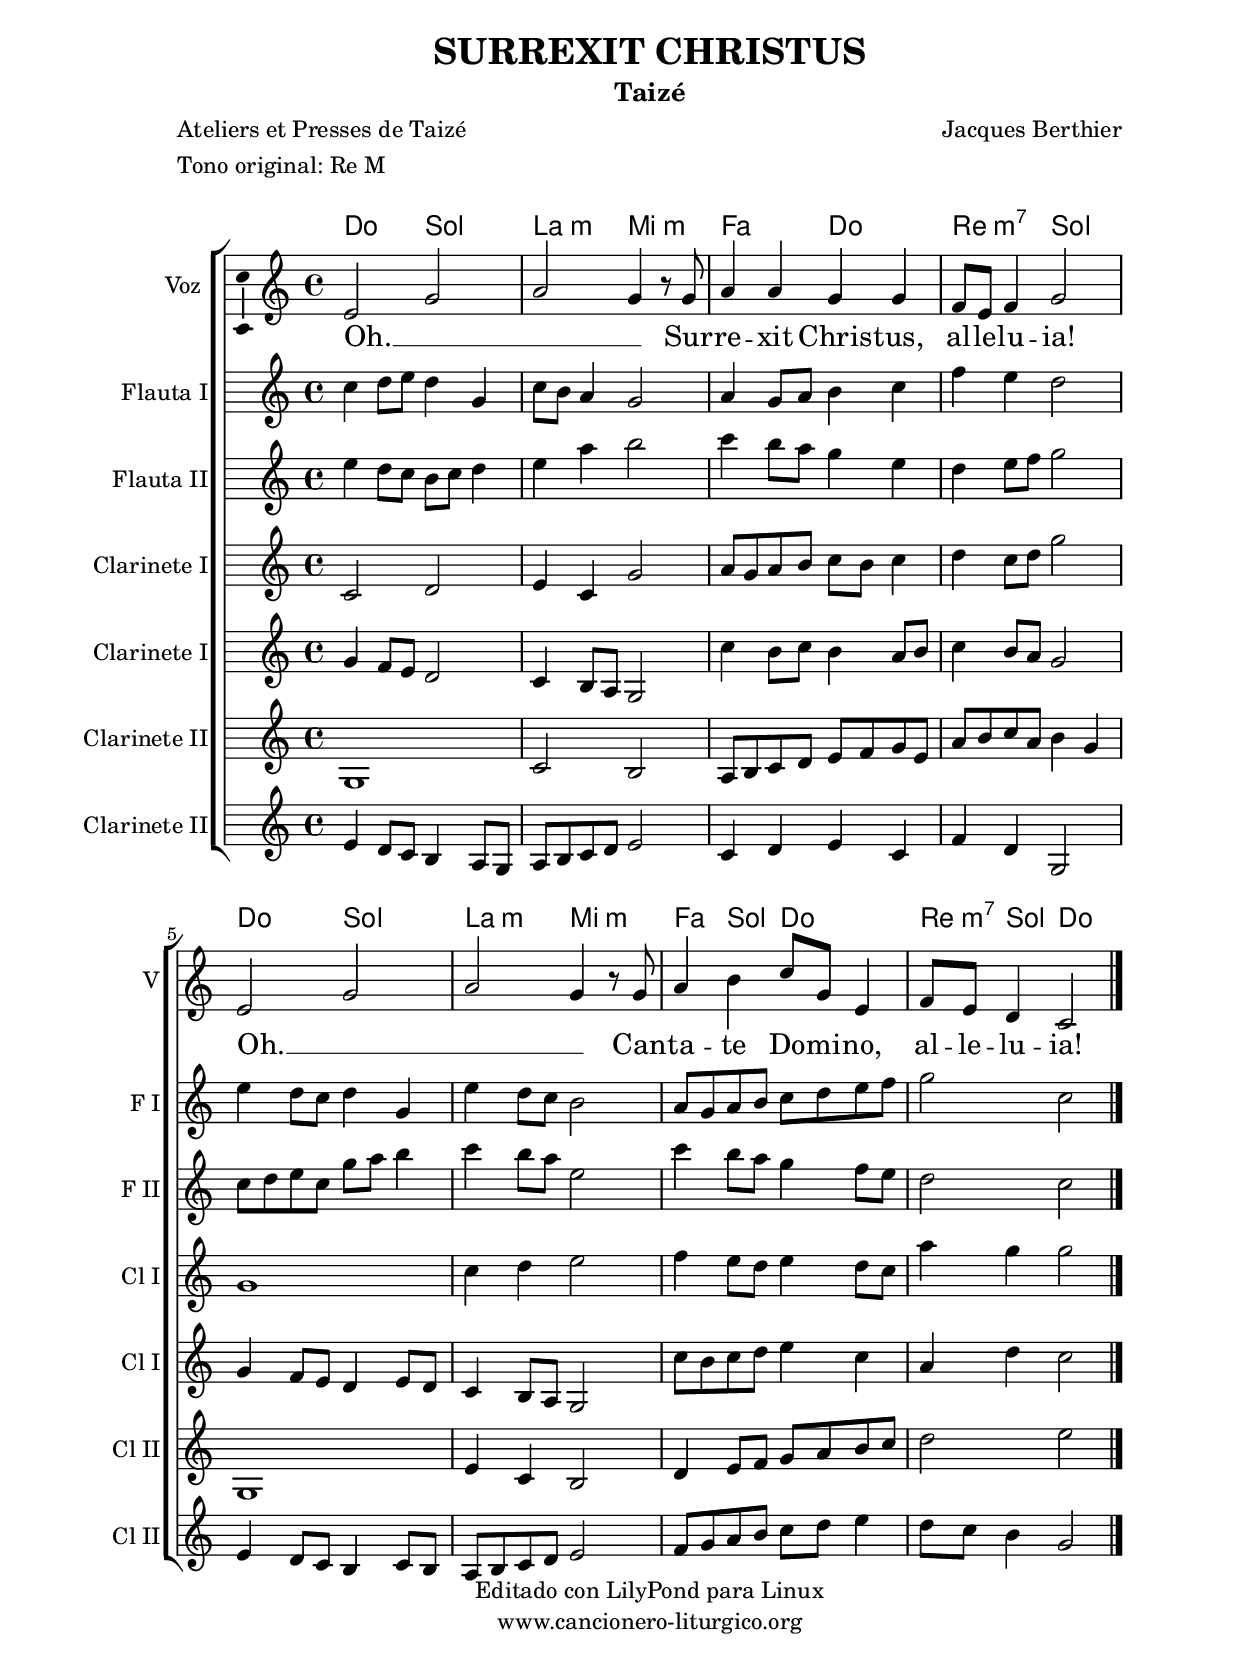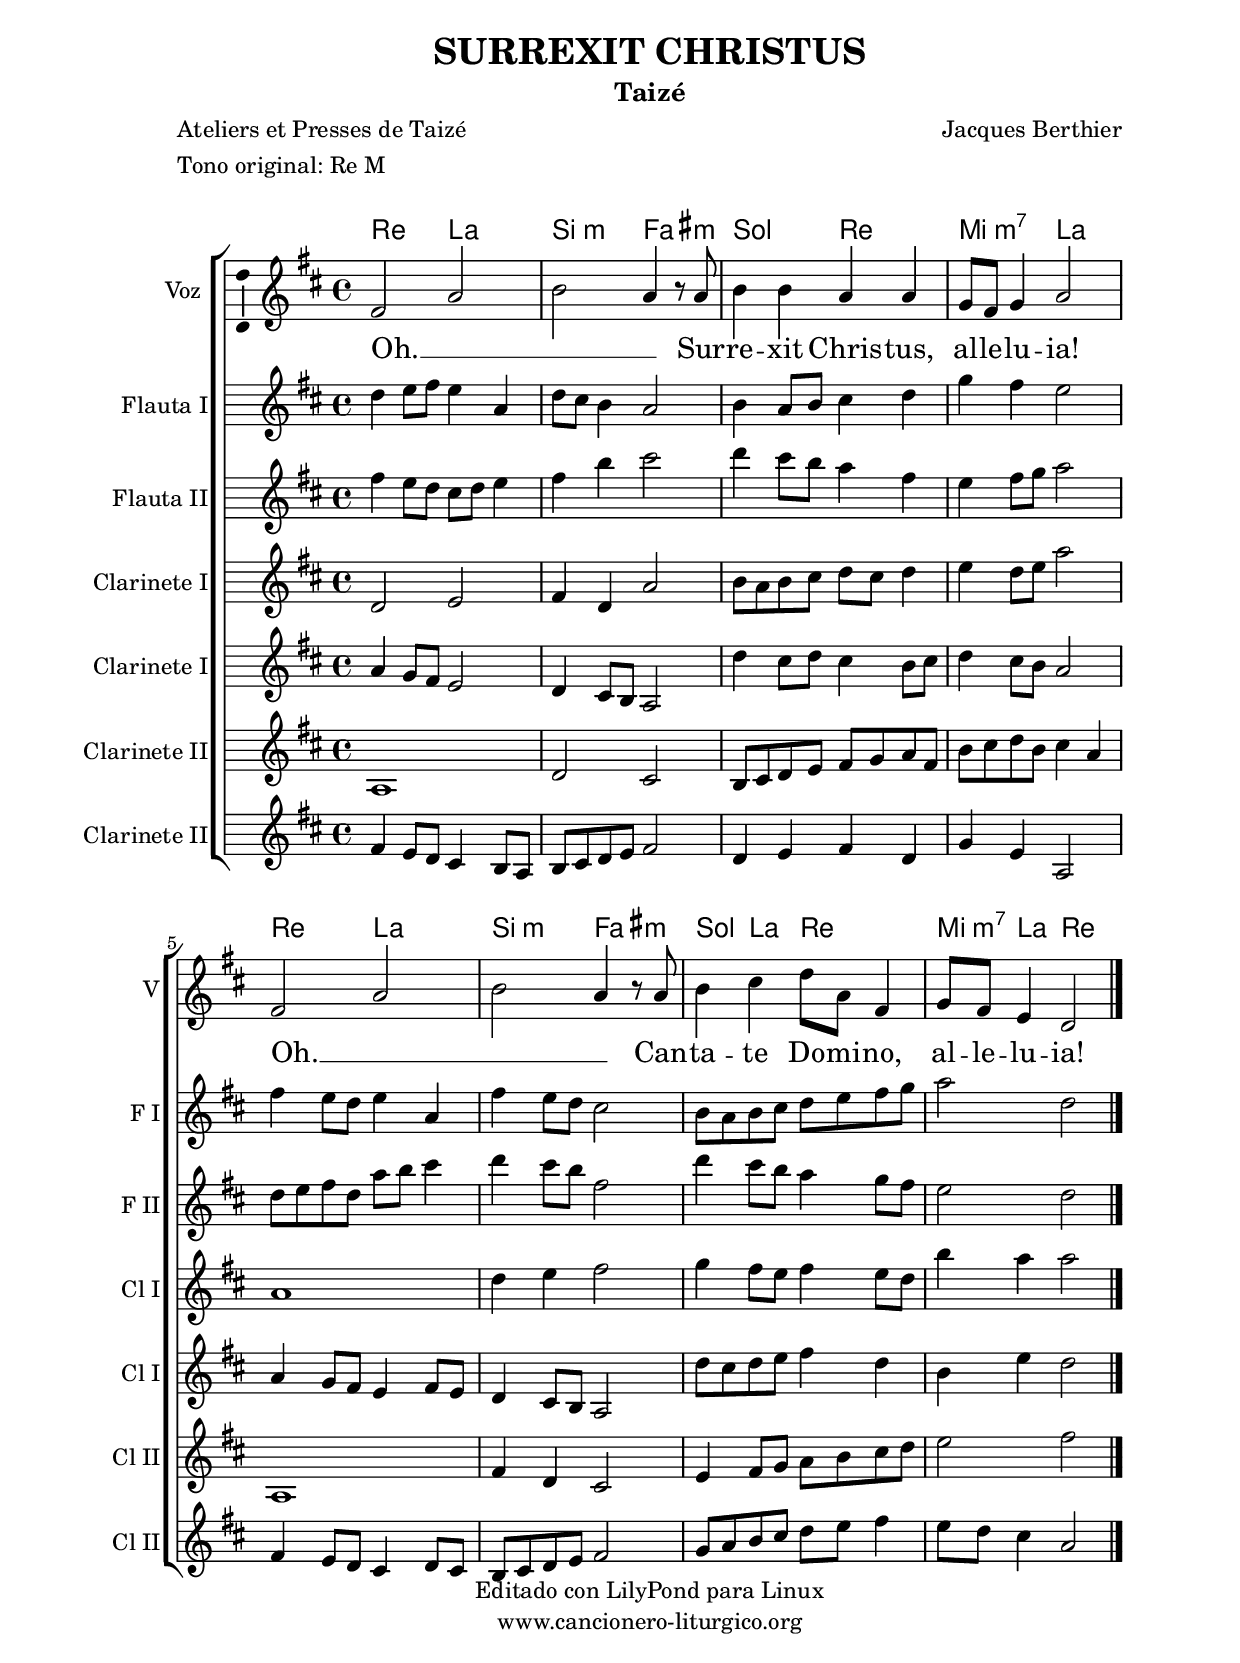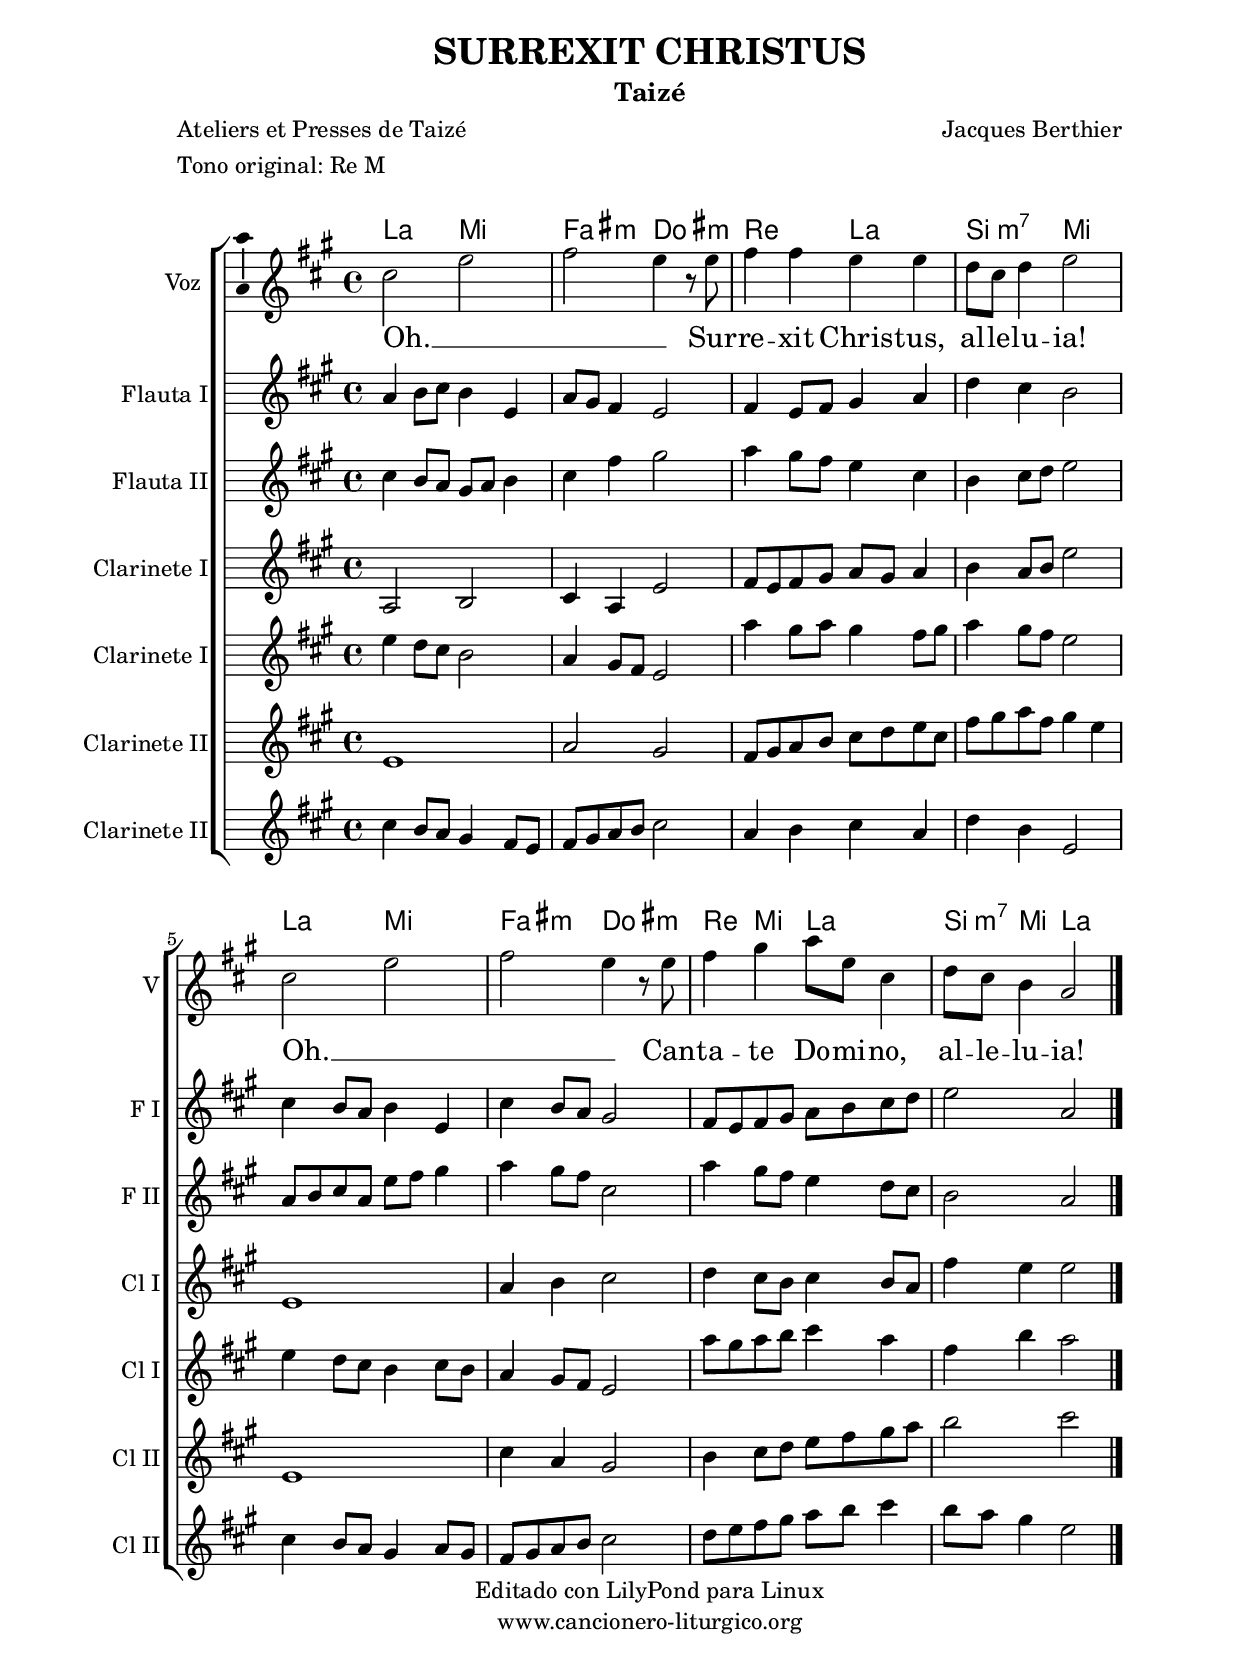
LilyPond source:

%
%para convertir .midi en .wav:
%timidity filename.midi -Ow -o finename.wav
%
%
%Para convertir de .wav a .mp3:
%lame -h -m j filename.wav
%
%
%para escuchar el midi:
%timidity nombrefichero.midi
%


%versión de lilypond para la que se ha escrito esta partitura:
\version "2.16.0"

	%Tamaño papel
	#(set-default-paper-size "a4")
	%Tamaño partitura
	#(set-global-staff-size 20)
	%No responde al pulsar sobre una nota
	#(ly:set-option 'point-and-click #f)

%parámetros del encabezamiento:
\header {
	title = "SURREXIT CHRISTUS"
	subtitle = "Taizé"
	composer = "Jacques Berthier"
	poet = "Ateliers et Presses de Taizé"
	meter = "Tono original: Re M"
	arranger = ""
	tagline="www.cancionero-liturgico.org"
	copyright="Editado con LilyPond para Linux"
	}

%parámetros asociados al papel:
\paper  {
	oddHeaderMarkup = \markup {\fill-line { \on-the-fly #not-first-page \fromproperty #'header:title \on-the-fly #not-first-page \fromproperty #'header:composer }}
	evenHeaderMarkup = \markup {\fill-line { \fromproperty #'header:composer \fromproperty #'header:title }}
	#(set-paper-size "a4")
	print-page-number = ##f
	first-page-number = 1
	print-first-page-number = ##f
%	head-separation = 3.0 \cm
	top-margin = 2.0 \cm
	bottom-margin = 0.5\cm
%%%	bottom-margin = -2.0\cm
	left-margin = 3.0 \cm
	line-width = 16.0 \cm 
	indent = 8\mm
	interscoreline = 2.\mm
	between-system-space = 15\mm
%	para que las partituras no llenen la hoja:
	ragged-bottom = ##t
%	idem para la última hoja:
	ragged-last-bottom = ##f
%	para que las partituras llenen el ancho del papel:
	ragged-last = ##f
	after-title-space = 2.5 \cm
page-count=1
%system-count=2

	%Flexible Vertical Spacing
%	markup-markup-spacing =
%	#'((basic-distance . 15) (minimum-distance . 15) (padding . 3))
	markup-system-spacing =
	#'((basic-distance . 15) (minimum-distance . 15) (padding . 3))
	system-system-spacing =
	#'((basic-distance . 15) (minimum-distance . 15) (padding . 3))
	score-system-spacing =
	#'((basic-distance . 15) (minimum-distance . 15) (padding . 5))
%	top-system-spacing = % header
%	#'((basic-distance . 8) (minimum-distance . 0) (padding . 0))
%	top-markup-spacing =
%	#'((basic-distance . 20) (minimum-distance . 20) (padding . 0))
	last-bottom-spacing = % footer
	#'((basic-distance . 5) (minimum-distance . 5) (padding . 0))
%	score-markup-spacing =
%	#'((basic-distance . 16) (minimum-distance . 13) (padding . 0))

	}


%parámetros que afectan a toda la partitura:
global =  {
	%clave de sol (G):
	\clef G
	%armadura:
	\transpose d c
	\key d \major
	\tempo 4=120
	\set Score.tempoHideNote = ##t
	}


acordes = {
	\italianChords
	\chordmode {
	\transpose d c
{

d2 a b:m fis:m g d e:m7 a
d a b:m fis:m g4 a d2 e4:m7 a d2

}
}
}

melodia =

	\transpose d c
{
\relative c' {
\time 4/4

fis2 a
b2 a4 r8 a8
b4 b a a
g8 fis g4 a2

fis2 a
b2 a4 r8 a8
b4 cis d8 a fis4
g8 fis e4 d2

\bar "|."
}
}


texto = \lyricmode {
Oh. __ _ _ _ Sur -- re -- xit Chris -- tus, al -- le -- lu -- ia!
Oh. __ _ _ _ Can -- ta -- te Do -- mi -- no, al -- le -- lu -- ia!
}

melodiados =

	\transpose d c
{
\relative c'' {
\time 4/4

d4 e8 fis e4 a,
d8 cis b4 a2
b4 a8 b cis4 d
g4 fis e2
fis4 e8 d e4 a,
fis'4 e8 d cis2
b8 a b cis d e fis g
a2 d,

\bar "|."
}
}


melodiatres =

	\transpose d c
{
\relative c' {
\time 4/4

fis'4 e8 d cis d e4
fis4 b cis2
d4 cis8 b a4 fis
e4 fis8 g a2
d,8 e fis d a' b cis4
d4 cis8 b fis2
d'4 cis8 b a4 g8 fis
e2 d

\bar "|."
}
}

melodiacuatro =

	\transpose d c
%Clarinetes en Sib
\transpose c bes,
{
\relative c' {
\time 4/4

e2 fis
gis4 e b'2
cis8 b cis dis e dis e4
fis4 e8 fis b2
b,1
e4 fis gis2
a4 gis8 fis gis4 fis8 e
cis'4 b b2

\bar "|."
}
}

melodiacinco =

	\transpose d c
%Clarinetes en Sib
\transpose c bes,
{
\relative c' {
\time 4/4

b'4 a8 gis fis2
e4 dis8 cis b2
e'4 dis8 e dis4 cis8 dis
e4 dis8 cis b2
b4 a8 gis fis4 gis8 fis
e4 dis8 cis b2
e'8 dis e fis gis4 e
cis4 fis e2

\bar "|."
}
}

melodiaseis =

	\transpose d c
%Clarinetes en Sib
\transpose c bes,
{
\relative c' {
\time 4/4

b1
e2 dis
cis8 dis e fis gis a b gis
cis8 dis e cis dis4 b
b,1
gis'4 e dis2
fis4 gis8 a b cis dis e
fis2 gis

\bar "|."
}
}

melodiasiete =

	\transpose d c
%Clarinetes en Sib
\transpose c bes,
{
\relative c' {
\time 4/4

gis'4 fis8 e dis4 cis8 b
cis8 dis e fis gis2
e4 fis gis e
a4 fis b,2
gis'4 fis8 e dis4 e8 dis
cis8 dis e fis gis2
a8 b cis dis e fis gis4
fis8 e dis4 b2

\bar "|."
}
}


acordesStaff = \context ChordNames = acordesStaff <<
	\set chordChanges = ##t
	\acordes
	>>


vozStaff = \context Voice = vozStaff
\with {\consists "Ambitus_engraver"}
<<
	\set Staff.instrumentName = "Voz"
	\set Staff.shortInstrumentName = "V"
%	\set Staff.midiInstrument = #"clarinet"
%	\set Staff.midiInstrument = #"cello"
%	\set Staff.midiInstrument = #"flute"
	\set Staff.midiInstrument = #"electric guitar (jazz)"
%	\set Staff.midiInstrument = #"english horn"
%	\set Staff.midiInstrument = #"violin"
%	\set Staff.midiInstrument = #"glockenspiel"
	\set Staff.midiMinimumVolume = #0.7
	\set Staff.midiMaximumVolume = #0.9
	\global
	\melodia
	>>

vozdosStaff = \context Voice = vozdosStaff
<<
	\set Staff.instrumentName = "Flauta I"
	\set Staff.shortInstrumentName = "F I"
	\override Staff.StaffSymbol #'staff-space = #(magstep -0.35)
	\set Staff.midiInstrument = #"flute"
	\set Staff.midiMinimumVolume = #0.7
	\set Staff.midiMaximumVolume = #0.9
	\global
	\melodiados
	>>

voztresStaff = \context Voice = voztresStaff
<<
	\set Staff.instrumentName = "Flauta II"
	\set Staff.shortInstrumentName = "F II"
	\override Staff.StaffSymbol #'staff-space = #(magstep -0.35)
	\set Staff.midiInstrument = #"flute"
	\set Staff.midiMinimumVolume = #0.7
	\set Staff.midiMaximumVolume = #0.9
	\global
	\melodiatres
	>>

vozcuatroStaff = \context Voice = vozcuatroStaff
<<
	\set Staff.instrumentName = "Clarinete I"
	\set Staff.shortInstrumentName = "Cl I"
	\override Staff.StaffSymbol #'staff-space = #(magstep -0.35)
	\set Staff.midiInstrument = #"english horn"
	\set Staff.midiMinimumVolume = #0.7
	\set Staff.midiMaximumVolume = #0.9
	\global
	\melodiacuatro
	>>

vozcincoStaff = \context Voice = vozcincoStaff
<<
	\set Staff.instrumentName = "Clarinete I"
	\set Staff.shortInstrumentName = "Cl I"
	\override Staff.StaffSymbol #'staff-space = #(magstep -0.35)
	\set Staff.midiInstrument = #"violin"
	\set Staff.midiMinimumVolume = #0.7
	\set Staff.midiMaximumVolume = #0.9
	\global
	\melodiacinco
	>>

vozseisStaff = \context Voice = vozseisStaff
<<
	\set Staff.instrumentName = "Clarinete II"
	\set Staff.shortInstrumentName = "Cl II"
	\override Staff.StaffSymbol #'staff-space = #(magstep -0.35)
	\set Staff.midiInstrument = #"violin"
	\set Staff.midiMinimumVolume = #0.7
	\set Staff.midiMaximumVolume = #0.9
	\global
	\melodiaseis
	>>

vozsieteStaff = \context Voice = vozsieteStaff
<<
	\set Staff.instrumentName = "Clarinete II"
	\set Staff.shortInstrumentName = "Cl II"
	\override Staff.StaffSymbol #'staff-space = #(magstep -0.35)
	\set Staff.midiInstrument = #"violin"
	\set Staff.midiMinimumVolume = #0.7
	\set Staff.midiMaximumVolume = #0.9
	\global
	\melodiasiete
	>>

textoStaff = \context Lyrics = textoStaff <<
	\lyricsto vozStaff \texto
	>>

\book {
	\score {
		\context ChoirStaff {
%			\override StaffGroup.SystemStartBracket #'collapse-height = #1
%			\override Score.SystemStartBar #'collapse-height = #1
			<<
			\acordesStaff
			\vozStaff
			\textoStaff
			\vozdosStaff
			\voztresStaff
			\vozcuatroStaff
			\vozcincoStaff
			\vozseisStaff
			\vozsieteStaff
			>>
			}
		\layout {
	    		\context {
				\Lyrics
				\override LyricText #'font-size = #2
				}
	   		 \context {
				\Score
				\override StaffSymbol #'staff-space = #(magstep +3)
				}
			}
		}
	\score {
		\unfoldRepeats
		\context ChoirStaff {
			<<
			\acordesStaff
			\vozStaff
			\vozdosStaff
			\voztresStaff
			\vozcuatroStaff
			\vozcincoStaff
			\vozseisStaff
			\vozsieteStaff
			>>
			}
		\midi {
	  		\context {
	  			\Score
				tempoWholesPerMinute = #(ly:make-moment 70 4)
				}
			}
		}
	}



#(define output-suffix "C")
\book {
	\score {
		\context ChoirStaff {
%			\override StaffGroup.SystemStartBracket #'collapse-height = #1
%			\override Score.SystemStartBar #'collapse-height = #1
\transpose c d
			<<
			\acordesStaff
			\vozStaff
			\textoStaff
			\vozdosStaff
			\voztresStaff
			\vozcuatroStaff
			\vozcincoStaff
			\vozseisStaff
			\vozsieteStaff
			>>
			}
		\layout {
	    		\context {
				\Lyrics
				\override LyricText #'font-size = #2
				}
	   		 \context {
				\Score
				\override StaffSymbol #'staff-space = #(magstep +3)
				}
			}
		}
	}

#(define output-suffix "S")
\book {
	\score {
		\context ChoirStaff {
%			\override StaffGroup.SystemStartBracket #'collapse-height = #1
%			\override Score.SystemStartBar #'collapse-height = #1
\transpose c a
			<<
			\acordesStaff
			\vozStaff
			\textoStaff
\transpose a a,
			\vozdosStaff
\transpose a a,
			\voztresStaff
\transpose a a,
			\vozcuatroStaff
			\vozcincoStaff
			\vozseisStaff
			\vozsieteStaff
			>>
			}
		\layout {
	    		\context {
				\Lyrics
				\override LyricText #'font-size = #2
				}
	   		 \context {
				\Score
				\override StaffSymbol #'staff-space = #(magstep +3)
				}
			}
		}
	}


